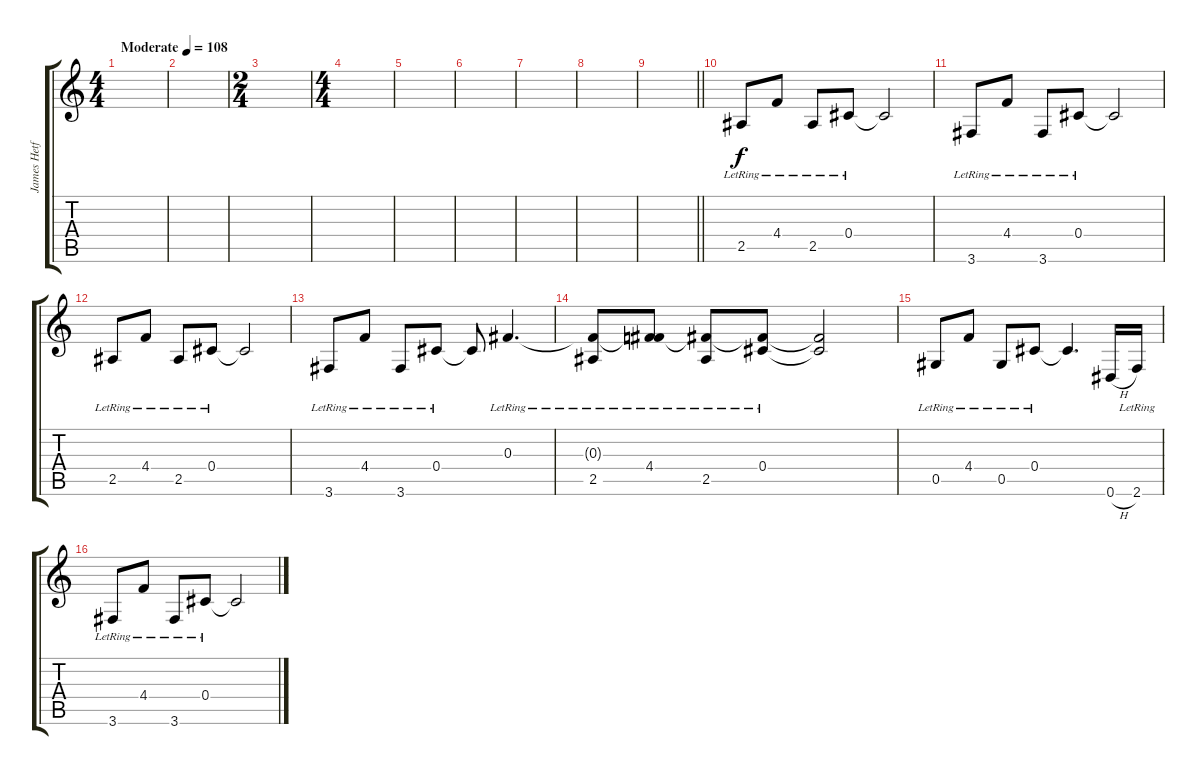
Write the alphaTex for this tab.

\track ("James Hetfeild" "James Hetf") {instrument electricguitarclean}
\staff {score tabs}
\tuning (Eb4 Bb3 Gb3 Db3 Ab2 Eb2) {hide}
\ts (4 4)
\tempo (108 "Moderate")
\clef g2
\ks c
|
|
\ts (2 4)
|
\ts (4 4)
|
|
|
|
|
\barLineRight lightlight
|
2.5{lr}.8 4.4{lr}.8 2.5{lr}.8 0.4{lr}.8 0.4{t}.2 |
3.6{lr}.8 4.4{lr}.8 3.6{lr}.8 0.4{lr}.8 0.4{t}.2 |
2.5{lr}.8 4.4{lr}.8 2.5{lr}.8 0.4{lr}.8 0.4{t}.2 |
3.6{lr}.8 4.4{lr}.8 3.6{lr}.8 0.4{lr}.8 0.4{t}.8 0.3{lr}.4{d} |
(0.3{t} 2.5{lr}).8 (0.3{t} 4.4{lr}).8 (0.3{t} 2.5{lr}).8 (0.3{t} 0.4{lr}).8 (0.3{t} 0.4{t}).2 |
0.5{lr}.8 4.4{lr}.8 0.5{lr}.8 0.4{lr}.8 0.4{t}.4{d} 0.6{h}.16 2.6{lr}.16 |
3.6{lr}.8 4.4{lr}.8 3.6{lr}.8 0.4{lr}.8 0.4{t}.2
